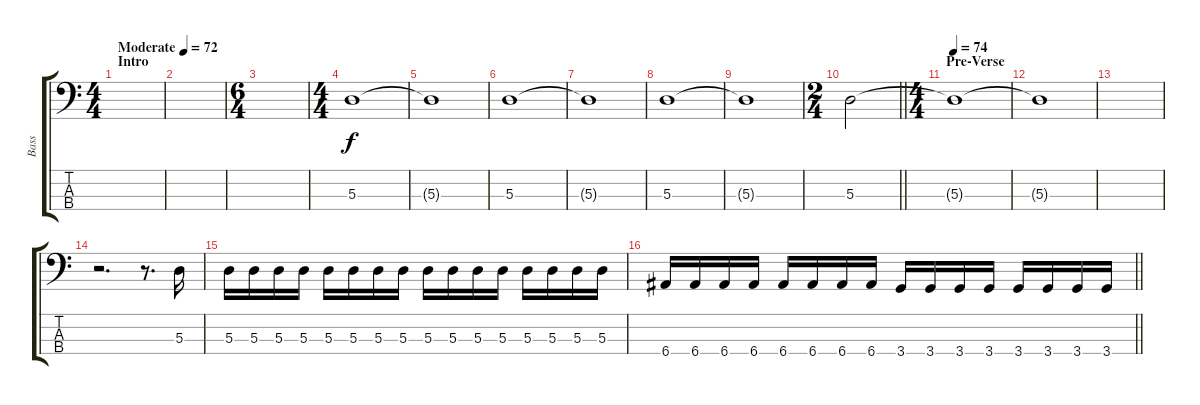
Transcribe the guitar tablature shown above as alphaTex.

\track ("Bass" "Bass") {instrument electricbassfinger}
\staff {score tabs}
\tuning (G2 D2 A1 E1) {hide}
\ts (4 4)
\section ("" "Intro")
\tempo (72 "Moderate")
\clef f4
\ks c
|
|
\ts (6 4)
|
\ts (4 4)
5.3.1 |
5.3{t}.1 |
5.3.1 |
5.3{t}.1 |
5.3.1 |
5.3{t}.1 |
\ts (2 4)
\barLineRight lightlight
5.3.2 |
\ts (4 4)
\section ("" "Pre-Verse")
\tempo 74
5.3{t}.1 |
5.3{t}.1 |
|
r.2{d} r.8{d} 5.3.16 |
5.3.16 5.3.16 5.3.16 5.3.16 5.3.16 5.3.16 5.3.16 5.3.16 5.3.16 5.3.16 5.3.16 5.3.16 5.3.16 5.3.16 5.3.16 5.3.16 |
\barLineRight lightlight
6.4.16 6.4.16 6.4.16 6.4.16 6.4.16 6.4.16 6.4.16 6.4.16 3.4.16 3.4.16 3.4.16 3.4.16 3.4.16 3.4.16 3.4.16 3.4.16
